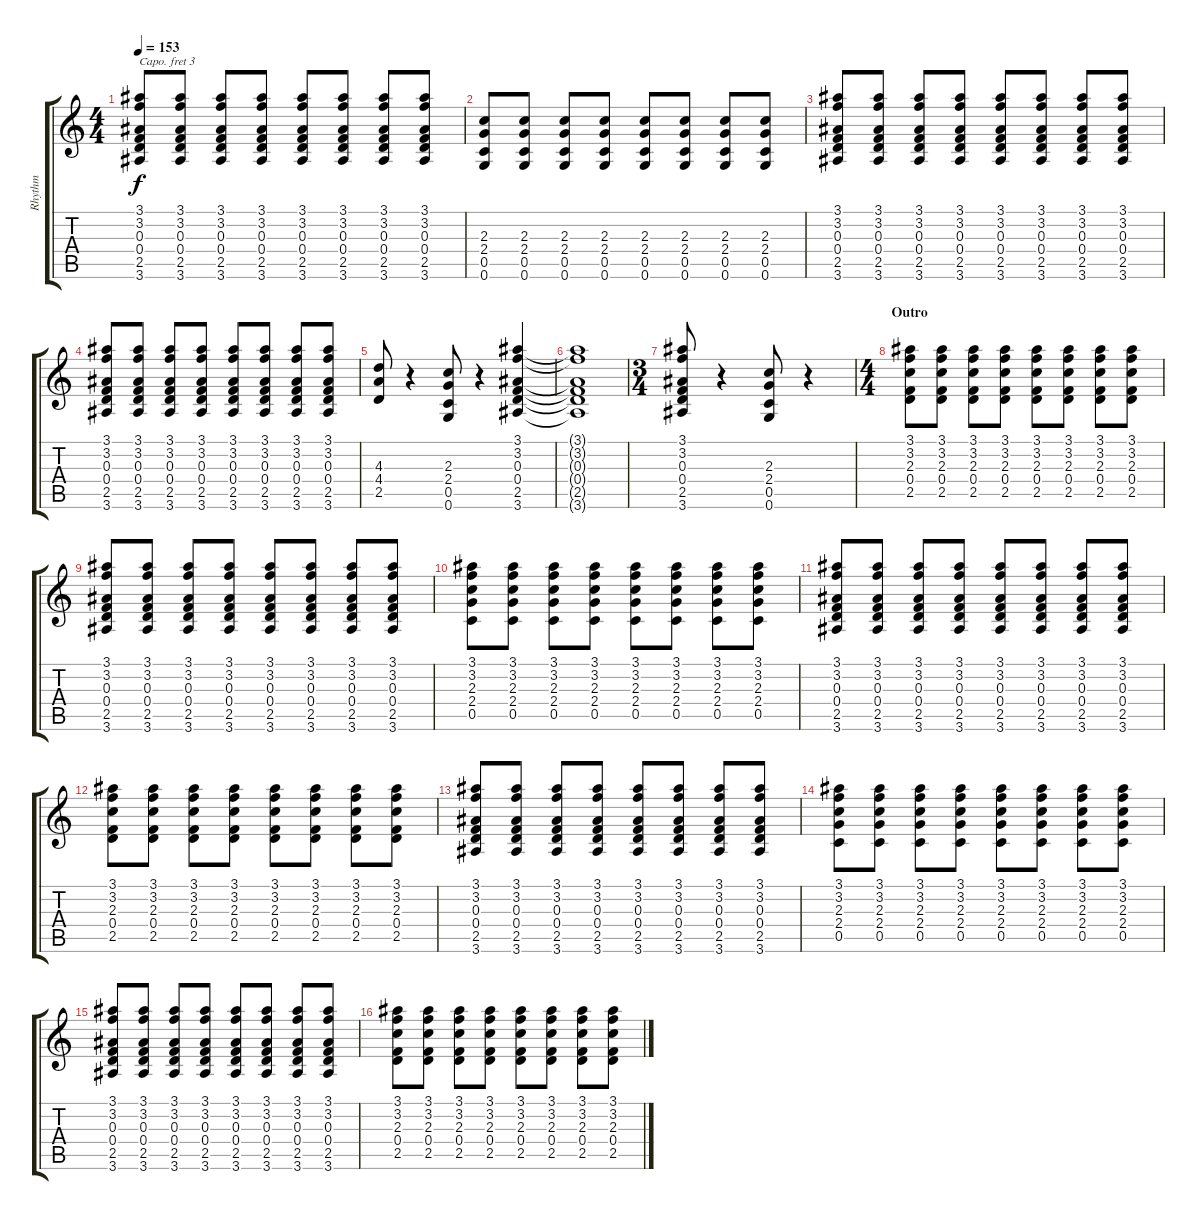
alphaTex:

\track ("Rhythm" "Rhythm") {instrument overdrivenguitar}
\staff {score tabs}
\capo 3
\tuning (E4 B3 G3 D3 A2 E2) {hide}
\ts (4 4)
\tempo 153
\clef g2
\ks c
(3.1 3.2 0.3 0.4 2.5 3.6).8{dy f} (3.1 3.2 0.3 0.4 2.5 3.6).8 (3.1 3.2 0.3 0.4 2.5 3.6).8 (3.1 3.2 0.3 0.4 2.5 3.6).8 (3.1 3.2 0.3 0.4 2.5 3.6).8 (3.1 3.2 0.3 0.4 2.5 3.6).8 (3.1 3.2 0.3 0.4 2.5 3.6).8 (3.1 3.2 0.3 0.4 2.5 3.6).8 |
(2.3 2.4 0.5 0.6).8 (2.3 2.4 0.5 0.6).8 (2.3 2.4 0.5 0.6).8 (2.3 2.4 0.5 0.6).8 (2.3 2.4 0.5 0.6).8 (2.3 2.4 0.5 0.6).8 (2.3 2.4 0.5 0.6).8 (2.3 2.4 0.5 0.6).8 |
(3.1 3.2 0.3 0.4 2.5 3.6).8 (3.1 3.2 0.3 0.4 2.5 3.6).8 (3.1 3.2 0.3 0.4 2.5 3.6).8 (3.1 3.2 0.3 0.4 2.5 3.6).8 (3.1 3.2 0.3 0.4 2.5 3.6).8 (3.1 3.2 0.3 0.4 2.5 3.6).8 (3.1 3.2 0.3 0.4 2.5 3.6).8 (3.1 3.2 0.3 0.4 2.5 3.6).8 |
(3.1 3.2 0.3 0.4 2.5 3.6).8 (3.1 3.2 0.3 0.4 2.5 3.6).8 (3.1 3.2 0.3 0.4 2.5 3.6).8 (3.1 3.2 0.3 0.4 2.5 3.6).8 (3.1 3.2 0.3 0.4 2.5 3.6).8 (3.1 3.2 0.3 0.4 2.5 3.6).8 (3.1 3.2 0.3 0.4 2.5 3.6).8 (3.1 3.2 0.3 0.4 2.5 3.6).8 |
(4.3 4.4 2.5).8 r.4 (2.3 2.4 0.5 0.6).8 r.4 (3.1 3.2 0.3 0.4 2.5 3.6).4 |
(3.1{t} 3.2{t} 0.3{t} 0.4{t} 2.5{t} 3.6{t}).1 |
\ts (3 4)
(3.1 3.2 0.3 0.4 2.5 3.6).8 r.4 (2.3 2.4 0.5 0.6).8 r.4 |
\ts (4 4)
\section ("" "Outro")
(3.1 3.2 2.3 0.4 2.5).8 (3.1 3.2 2.3 0.4 2.5).8 (3.1 3.2 2.3 0.4 2.5).8 (3.1 3.2 2.3 0.4 2.5).8 (3.1 3.2 2.3 0.4 2.5).8 (3.1 3.2 2.3 0.4 2.5).8 (3.1 3.2 2.3 0.4 2.5).8 (3.1 3.2 2.3 0.4 2.5).8 |
(3.1 3.2 0.3 0.4 2.5 3.6).8 (3.1 3.2 0.3 0.4 2.5 3.6).8 (3.1 3.2 0.3 0.4 2.5 3.6).8 (3.1 3.2 0.3 0.4 2.5 3.6).8 (3.1 3.2 0.3 0.4 2.5 3.6).8 (3.1 3.2 0.3 0.4 2.5 3.6).8 (3.1 3.2 0.3 0.4 2.5 3.6).8 (3.1 3.2 0.3 0.4 2.5 3.6).8 |
(3.1 3.2 2.3 2.4 0.5).8 (3.1 3.2 2.3 2.4 0.5).8 (3.1 3.2 2.3 2.4 0.5).8 (3.1 3.2 2.3 2.4 0.5).8 (3.1 3.2 2.3 2.4 0.5).8 (3.1 3.2 2.3 2.4 0.5).8 (3.1 3.2 2.3 2.4 0.5).8 (3.1 3.2 2.3 2.4 0.5).8 |
(3.1 3.2 0.3 0.4 2.5 3.6).8 (3.1 3.2 0.3 0.4 2.5 3.6).8 (3.1 3.2 0.3 0.4 2.5 3.6).8 (3.1 3.2 0.3 0.4 2.5 3.6).8 (3.1 3.2 0.3 0.4 2.5 3.6).8 (3.1 3.2 0.3 0.4 2.5 3.6).8 (3.1 3.2 0.3 0.4 2.5 3.6).8 (3.1 3.2 0.3 0.4 2.5 3.6).8 |
(3.1 3.2 2.3 0.4 2.5).8 (3.1 3.2 2.3 0.4 2.5).8 (3.1 3.2 2.3 0.4 2.5).8 (3.1 3.2 2.3 0.4 2.5).8 (3.1 3.2 2.3 0.4 2.5).8 (3.1 3.2 2.3 0.4 2.5).8 (3.1 3.2 2.3 0.4 2.5).8 (3.1 3.2 2.3 0.4 2.5).8 |
(3.1 3.2 0.3 0.4 2.5 3.6).8 (3.1 3.2 0.3 0.4 2.5 3.6).8 (3.1 3.2 0.3 0.4 2.5 3.6).8 (3.1 3.2 0.3 0.4 2.5 3.6).8 (3.1 3.2 0.3 0.4 2.5 3.6).8 (3.1 3.2 0.3 0.4 2.5 3.6).8 (3.1 3.2 0.3 0.4 2.5 3.6).8 (3.1 3.2 0.3 0.4 2.5 3.6).8 |
(3.1 3.2 2.3 2.4 0.5).8 (3.1 3.2 2.3 2.4 0.5).8 (3.1 3.2 2.3 2.4 0.5).8 (3.1 3.2 2.3 2.4 0.5).8 (3.1 3.2 2.3 2.4 0.5).8 (3.1 3.2 2.3 2.4 0.5).8 (3.1 3.2 2.3 2.4 0.5).8 (3.1 3.2 2.3 2.4 0.5).8 |
(3.1 3.2 0.3 0.4 2.5 3.6).8 (3.1 3.2 0.3 0.4 2.5 3.6).8 (3.1 3.2 0.3 0.4 2.5 3.6).8 (3.1 3.2 0.3 0.4 2.5 3.6).8 (3.1 3.2 0.3 0.4 2.5 3.6).8 (3.1 3.2 0.3 0.4 2.5 3.6).8 (3.1 3.2 0.3 0.4 2.5 3.6).8 (3.1 3.2 0.3 0.4 2.5 3.6).8 |
(3.1 3.2 2.3 0.4 2.5).8 (3.1 3.2 2.3 0.4 2.5).8 (3.1 3.2 2.3 0.4 2.5).8 (3.1 3.2 2.3 0.4 2.5).8 (3.1 3.2 2.3 0.4 2.5).8 (3.1 3.2 2.3 0.4 2.5).8 (3.1 3.2 2.3 0.4 2.5).8 (3.1 3.2 2.3 0.4 2.5).8
